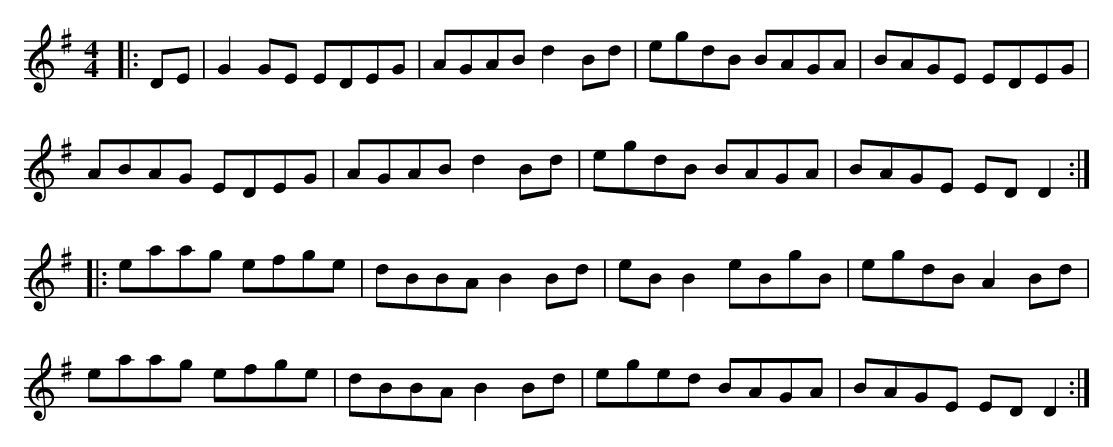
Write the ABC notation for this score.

X:1
M:4/4
K:G
|:DE|G2 GE EDEG|AGAB d2Bd|egdB BAGA|BAGE EDEG|
ABAG EDEG|AGAB d2Bd|egdB BAGA|BAGE ED D2:|
|:eaag efge|dBBA B2 Bd|eB B2 eBgB|egdB A2 Bd|
eaag efge|dBBA B2 Bd|eged BAGA|BAGE ED D2:|
